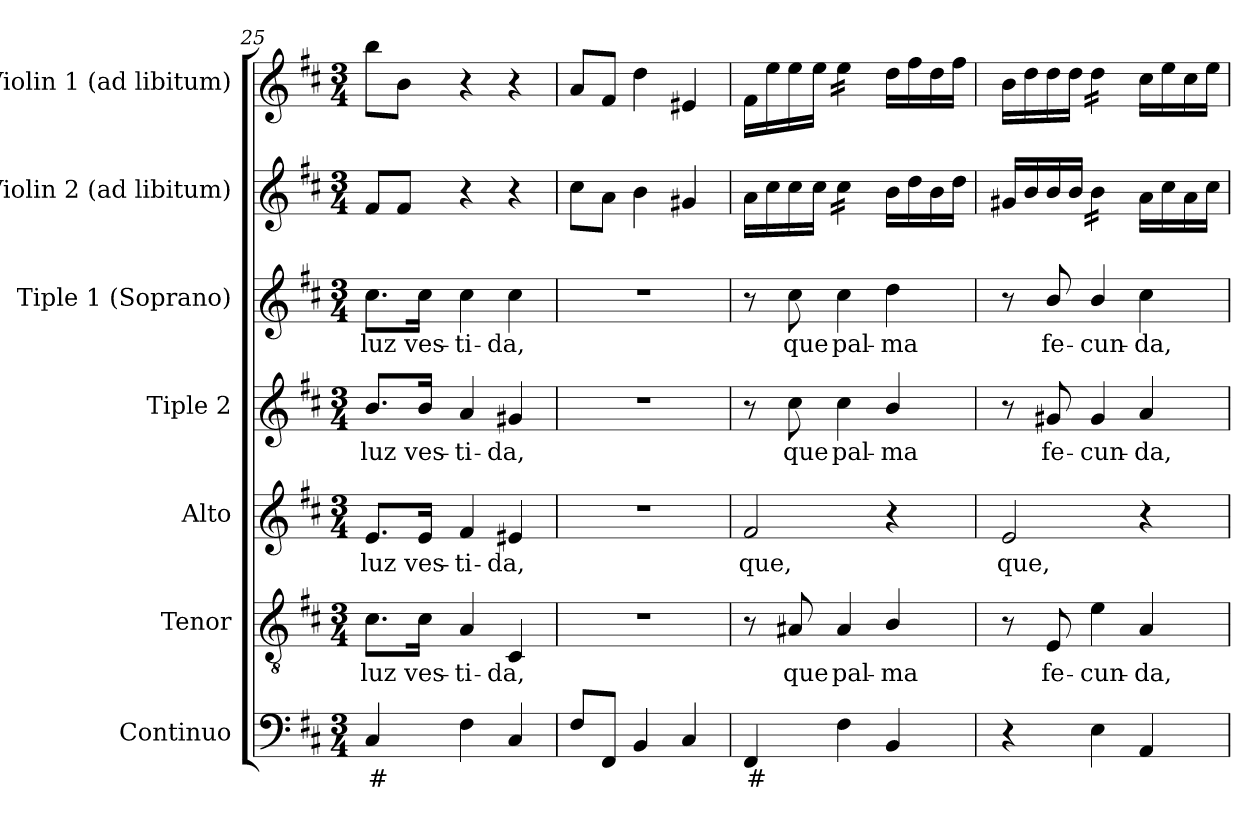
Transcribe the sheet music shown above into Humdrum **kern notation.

**kern	**text	**kern	**text	**kern	**text	**kern	**text	**kern	**text	**kern	**kern
*part7	*part7	*part6	*part6	*part5	*part5	*part4	*part4	*part3	*part3	*part2	*part1
*staff7	*staff7	*staff6	*staff6	*staff5	*staff5	*staff4	*staff4	*staff3	*staff3	*staff2	*staff1
*I"Continuo	*	*I"Tenor	*	*I"Alto	*	*I"Tiple 2	*	*I"Tiple 1 (Soprano)	*	*I"Violin 2 (ad libitum)	*I"Violin 1 (ad libitum)
*I'Cont.	*	*I'T.	*	*I'A.	*	*	*	*I'S.	*	*I'Vln. 2	*I'Vln. 1
*clefF4	*	*clefGv2	*	*clefG2	*	*clefG2	*	*clefG2	*	*clefG2	*clefG2
*	*	*ITrd7c12	*	*	*	*	*	*	*	*	*
*k[f#c#]	*	*k[f#c#]	*	*k[f#c#]	*	*k[f#c#]	*	*k[f#c#]	*	*k[f#c#]	*k[f#c#]
*D:	*	*D:	*	*D:	*	*D:	*	*D:	*	*D:	*D:
*M3/4	*	*M3/4	*	*M3/4	*	*M3/4	*	*M3/4	*	*M3/4	*M3/4
=25	=25	=25	=25	=25	=25	=25	=25	=25	=25	=25	=25
!	!LO:LY:b:color=#000000	!	!	!	!	!	!	!	!	!	!
!	!	!	!LO:LY:b:color=#000000	!	!	!	!	!	!	!	!
!	!	!	!	!	!LO:LY:b:color=#000000	!	!	!	!	!	!
!	!	!	!	!	!	!	!LO:LY:b:color=#000000	!	!	!	!
!	!	!	!	!	!	!	!	!	!LO:LY:b:color=#000000	!	!
4C#i/	#	8.C#i\L	luz	8.ei/L	luz	8.bi/L	luz	8.cc#i\L	luz	8f#i/L	8bbi\L
.	.	.	.	.	.	.	.	.	.	8f#i/J	8bi\J
!	!	!	!LO:LY:b:color=#000000	!	!	!	!	!	!	!	!
!	!	!	!	!	!LO:LY:b:color=#000000	!	!	!	!	!	!
!	!	!	!	!	!	!	!LO:LY:b:color=#000000	!	!	!	!
!	!	!	!	!	!	!	!	!	!LO:LY:b:color=#000000	!	!
.	.	16C#i\Jk	ves-	16ei/Jk	ves-	16bi/Jk	ves-	16cc#i\Jk	ves-	.	.
!	!	!	!LO:LY:b:color=#000000	!	!	!	!	!	!	!	!
!	!	!	!	!	!LO:LY:b:color=#000000	!	!	!	!	!	!
!	!	!	!	!	!	!	!LO:LY:b:color=#000000	!	!	!	!
!	!	!	!	!	!	!	!	!	!LO:LY:b:color=#000000	!	!
4F#i\	.	4AAi/	-ti-	4f#i/	-ti-	4ai/	-ti-	4cc#i\	-ti-	4r	4r
!	!	!	!LO:LY:b:color=#000000	!	!	!	!	!	!	!	!
!	!	!	!	!	!LO:LY:b:color=#000000	!	!	!	!	!	!
!	!	!	!	!	!	!	!LO:LY:b:color=#000000	!	!	!	!
!	!	!	!	!	!	!	!	!	!LO:LY:b:color=#000000	!	!
4C#i/	.	4CC#i/	-da,	4e#Xi/	-da,	4g#Xi/	-da,	4cc#i\	-da,	4r	4r
=26	=26	=26	=26	=26	=26	=26	=26	=26	=26	=26	=26
!	!	!LO:N:vis=1	!	!LO:N:vis=1	!	!LO:N:vis=1	!	!LO:N:vis=1	!	!	!
8F#i/L	.	2.r	.	2.r	.	2.r	.	2.r	.	8cc#i\L	8ai/L
8FF#i/J	.	.	.	.	.	.	.	.	.	8ai\J	8f#i/J
4BBi/	.	.	.	.	.	.	.	.	.	4bi\	4ddi\
4C#i/	.	.	.	.	.	.	.	.	.	4g#Xi/	4e#Xi/
!!LO:LB:g=z
=27	=27	=27	=27	=27	=27	=27	=27	=27	=27	=27	=27
!	!LO:LY:b:color=#000000	!	!	!	!	!	!	!	!	!	!
!	!	!	!	!	!LO:LY:b:color=#000000	!	!	!	!	!	!
4FF#i/	#	8r	.	2f#i/	que,	8r	.	8r	.	16ai\LL	16f#i\LL
.	.	.	.	.	.	.	.	.	.	16cc#i\	16eei\
!	!	!	!LO:LY:b:color=#000000	!	!	!	!	!	!	!	!
!	!	!	!	!	!	!	!LO:LY:b:color=#000000	!	!	!	!
!	!	!	!	!	!	!	!	!	!LO:LY:b:color=#000000	!	!
.	.	8AA#Xi/	que	.	.	8cc#i\	que	8cc#i\	que	16cc#i\	16eei\
.	.	.	.	.	.	.	.	.	.	16cc#i\JJ	16eei\JJ
!	!	!	!LO:LY:b:color=#000000	!	!	!	!	!	!	!	!
!	!	!	!	!	!	!	!LO:LY:b:color=#000000	!	!	!	!
!	!	!	!	!	!	!	!	!	!LO:LY:b:color=#000000	!	!
*	*	*	*	*	*	*	*	*	*	*tremolo	*
*	*	*	*	*	*	*	*	*	*	*	*tremolo
4F#i\	.	4AA#i/	pal-	.	.	4cc#i\	pal-	4cc#i\	pal-	16cc#i\LL	16eei\LL
.	.	.	.	.	.	.	.	.	.	16cc#i\	16eei\
.	.	.	.	.	.	.	.	.	.	16cc#i\	16eei\
.	.	.	.	.	.	.	.	.	.	16cc#i\JJ	16eei\JJ
*	*	*	*	*	*	*	*	*	*	*	*Xtremolo
*	*	*	*	*	*	*	*	*	*	*Xtremolo	*
!	!	!	!LO:LY:b:color=#000000	!	!	!	!	!	!	!	!
!	!	!	!	!	!	!	!LO:LY:b:color=#000000	!	!	!	!
!	!	!	!	!	!	!	!	!	!LO:LY:b:color=#000000	!	!
4BBi/	.	4BBi/	-ma	4r	.	4bi/	-ma	4ddi\	-ma	16bi\LL	16ddi\LL
.	.	.	.	.	.	.	.	.	.	16ddi\	16ff#i\
.	.	.	.	.	.	.	.	.	.	16bi\	16ddi\
.	.	.	.	.	.	.	.	.	.	16ddi\JJ	16ff#i\JJ
=28	=28	=28	=28	=28	=28	=28	=28	=28	=28	=28	=28
!	!	!	!	!	!LO:LY:b:color=#000000	!	!	!	!	!	!
4r	.	8r	.	2ei/	que,	8r	.	8r	.	16g#Xi/LL	16bi\LL
.	.	.	.	.	.	.	.	.	.	16bi/	16ddi\
!	!	!	!LO:LY:b:color=#000000	!	!	!	!	!	!	!	!
!	!	!	!	!	!	!	!LO:LY:b:color=#000000	!	!	!	!
!	!	!	!	!	!	!	!	!	!LO:LY:b:color=#000000	!	!
.	.	8EEi/	fe-	.	.	8g#Xi/	fe-	8bi/	fe-	16bi/	16ddi\
.	.	.	.	.	.	.	.	.	.	16bi/JJ	16ddi\JJ
!	!	!	!LO:LY:b:color=#000000	!	!	!	!	!	!	!	!
!	!	!	!	!	!	!	!LO:LY:b:color=#000000	!	!	!	!
!	!	!	!	!	!	!	!	!	!LO:LY:b:color=#000000	!	!
*	*	*	*	*	*	*	*	*	*	*tremolo	*
*	*	*	*	*	*	*	*	*	*	*	*tremolo
4Ei\	.	4Ei\	-cun-	.	.	4g#i/	-cun-	4bi/	-cun-	16bi\LL	16ddi\LL
.	.	.	.	.	.	.	.	.	.	16bi\	16ddi\
.	.	.	.	.	.	.	.	.	.	16bi\	16ddi\
.	.	.	.	.	.	.	.	.	.	16bi\JJ	16ddi\JJ
*	*	*	*	*	*	*	*	*	*	*	*Xtremolo
*	*	*	*	*	*	*	*	*	*	*Xtremolo	*
!	!	!	!LO:LY:b:color=#000000	!	!	!	!	!	!	!	!
!	!	!	!	!	!	!	!LO:LY:b:color=#000000	!	!	!	!
!	!	!	!	!	!	!	!	!	!LO:LY:b:color=#000000	!	!
4AAi/	.	4AAi/	-da,	4r	.	4ai/	-da,	4cc#i\	-da,	16ai\LL	16cc#i\LL
.	.	.	.	.	.	.	.	.	.	16cc#i\	16eei\
.	.	.	.	.	.	.	.	.	.	16ai\	16cc#i\
.	.	.	.	.	.	.	.	.	.	16cc#i\JJ	16eei\JJ
=	=	=	=	=	=	=	=	=	=	=	=
*-	*-	*-	*-	*-	*-	*-	*-	*-	*-	*-	*-
